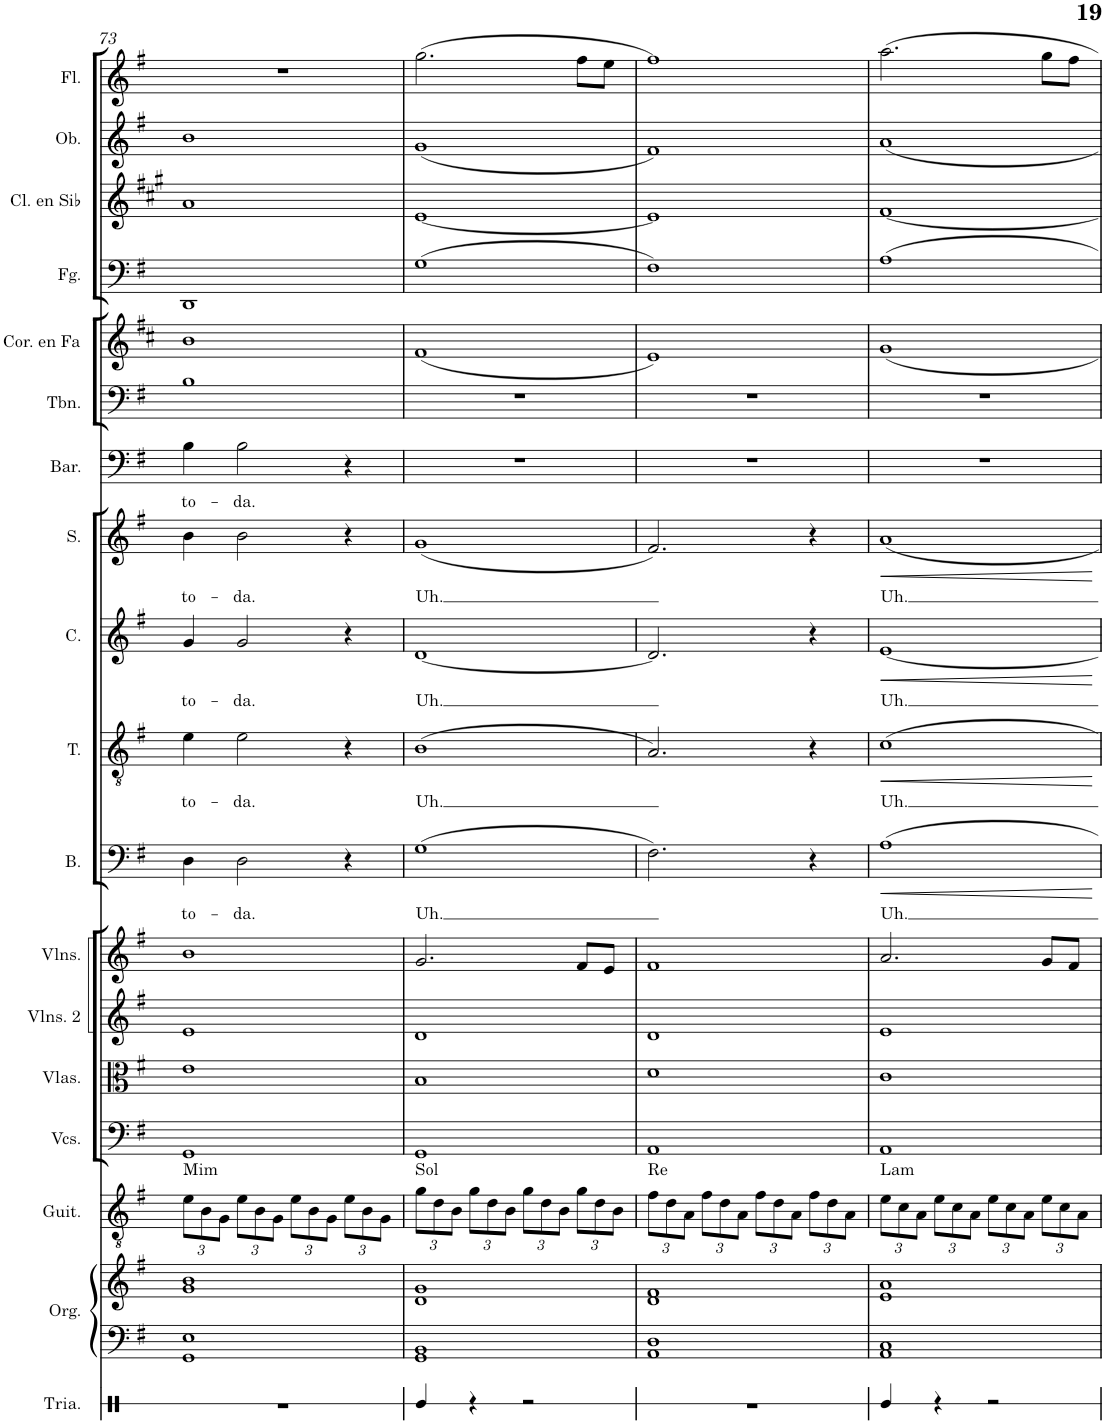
**kern	**kern	**kern	**kern	**harte	**kern	**kern	**kern	**kern	**kern	**text	**dynam	**kern	**text	**dynam	**kern	**text	**dynam	**kern	**text	**dynam	**kern	**text	**kern	**kern	**kern	**kern	**kern	**kern
*part18	*part17	*part17	*part16	*part16	*part15	*part14	*part13	*part12	*part11	*part11	*part11	*part10	*part10	*part10	*part9	*part9	*part9	*part8	*part8	*part8	*part7	*part7	*part6	*part5	*part4	*part3	*part2	*part1
*staff19	*staff18	*staff17	*staff16	*	*staff15	*staff14	*staff13	*staff12	*staff11	*staff11	*staff11	*staff10	*staff10	*staff10	*staff9	*staff9	*staff9	*staff8	*staff8	*staff8	*staff7	*staff7	*staff6	*staff5	*staff4	*staff3	*staff2	*staff1
*I"Triángulo	*I"Órgano	*	*I"Guitarra	*	*I"Violonchelos	*I"Violas	*I"Violines 2	*I"Violines 1	*I"Bajo	*	*	*I"Tenor	*	*	*I"Contralto	*	*	*I"Soprano	*	*	*I"Barítono	*	*I"Trombón	*I"Trompa en Fa	*I"Fagot	*I"Clarinete en Sib	*I"Oboe	*I"Flauta
*	*	*	*I'Guit.	*	*I'Vcs.	*I'Vlas.	*I'Vlns. 2	*I'Vlns. 1	*I'B.	*	*	*I'T.	*	*	*I'C.	*	*	*I'S.	*	*	*I'Bar.	*	*I'Tbn.	*	*I'Fg.	*I'Cl. en Sib	*I'Ob.	*I'Fl.
!!LO:PB:g=z
*clefX	*clefF4	*clefG2	*clefGv2	*	*clefF4	*clefC3	*clefG2	*clefG2	*clefF4	*	*	*clefGv2	*	*	*clefG2	*	*	*clefG2	*	*	*clefF4	*	*clefF4	*clefG2	*clefF4	*clefG2	*clefG2	*clefG2
*	*	*	*	*	*	*	*	*	*	*	*	*	*	*	*	*	*	*	*	*	*	*	*	*Trd4c7	*	*Trd1c2	*	*
*k[]	*k[f#]	*k[f#]	*k[f#]	*	*k[f#]	*k[f#]	*k[f#]	*k[f#]	*k[f#]	*	*	*k[f#]	*	*	*k[f#]	*	*	*k[f#]	*	*	*k[f#]	*	*k[f#]	*k[f#c#]	*k[f#]	*k[f#c#g#]	*k[f#]	*k[f#]
*M4/4	*M4/4	*M4/4	*M4/4	*	*M4/4	*M4/4	*M4/4	*M4/4	*M4/4	*	*	*M4/4	*	*	*M4/4	*	*	*M4/4	*	*	*M4/4	*	*M4/4	*M4/4	*M4/4	*M4/4	*M4/4	*M4/4
*	*	*	*Xbrackettup	*	*	*	*	*	*	*	*	*	*	*	*	*	*	*	*	*	*	*	*	*	*	*	*	*
=73	=73	=73	=73	=73	=73	=73	=73	=73	=73	=73	=73	=73	=73	=73	=73	=73	=73	=73	=73	=73	=73	=73	=73	=73	=73	=73	=73	=73
!	!	!	!	!LO:H:kt=Mim	!	!	!	!	!	!LO:LY:b	!	!	!LO:LY:b	!	!	!LO:LY:b	!	!	!LO:LY:b	!	!	!LO:LY:b	!	!	!	!	!	!
1r	1GG 1E	1g 1b	12e\L	N	1GG	1e	1e	1b	4D\	to-	.	4e\	to-	.	4g/	to-	.	4b\	to-	.	4B\	to-	1B	1b	1DD	1a	1b	1r
.	.	.	12B\	.	.	.	.	.	.	.	.	.	.	.	.	.	.	.	.	.	.	.	.	.	.	.	.	.
.	.	.	12G\J	.	.	.	.	.	.	.	.	.	.	.	.	.	.	.	.	.	.	.	.	.	.	.	.	.
!	!	!	!	!	!	!	!	!	!	!LO:LY:b	!	!	!LO:LY:b	!	!	!LO:LY:b	!	!	!LO:LY:b	!	!	!LO:LY:b	!	!	!	!	!	!
.	.	.	12e\L	.	.	.	.	.	2D\	-da.	.	2e\	-da.	.	2g/	-da.	.	2b\	-da.	.	2B\	-da.	.	.	.	.	.	.
.	.	.	12B\	.	.	.	.	.	.	.	.	.	.	.	.	.	.	.	.	.	.	.	.	.	.	.	.	.
.	.	.	12G\J	.	.	.	.	.	.	.	.	.	.	.	.	.	.	.	.	.	.	.	.	.	.	.	.	.
.	.	.	12e\L	.	.	.	.	.	.	.	.	.	.	.	.	.	.	.	.	.	.	.	.	.	.	.	.	.
.	.	.	12B\	.	.	.	.	.	.	.	.	.	.	.	.	.	.	.	.	.	.	.	.	.	.	.	.	.
.	.	.	12G\J	.	.	.	.	.	.	.	.	.	.	.	.	.	.	.	.	.	.	.	.	.	.	.	.	.
.	.	.	12e\L	.	.	.	.	.	4r	.	.	4r	.	.	4r	.	.	4r	.	.	4r	.	.	.	.	.	.	.
.	.	.	12B\	.	.	.	.	.	.	.	.	.	.	.	.	.	.	.	.	.	.	.	.	.	.	.	.	.
.	.	.	12G\J	.	.	.	.	.	.	.	.	.	.	.	.	.	.	.	.	.	.	.	.	.	.	.	.	.
=74	=74	=74	=74	=74	=74	=74	=74	=74	=74	=74	=74	=74	=74	=74	=74	=74	=74	=74	=74	=74	=74	=74	=74	=74	=74	=74	=74	=74
!	!	!	!	!LO:H:kt=Sol	!	!	!	!	!	!LO:LY:b	!	!	!LO:LY:b	!	!	!LO:LY:b	!	!	!LO:LY:b	!	!	!	!	!	!	!	!	!
4Re/	1GG 1BB	1d 1g	12g\L	N	1GG	1B	1d	2.g/	(1G	Uh.	.	(1B	Uh.	.	[1d	Uh.	.	(1g	Uh.	.	1r	.	1r	(1f#	(1G	[1e	(1g	(2.gg\
.	.	.	12d\	.	.	.	.	.	.	.	.	.	.	.	.	.	.	.	.	.	.	.	.	.	.	.	.	.
.	.	.	12B\J	.	.	.	.	.	.	.	.	.	.	.	.	.	.	.	.	.	.	.	.	.	.	.	.	.
4r	.	.	12g\L	.	.	.	.	.	.	.	.	.	.	.	.	.	.	.	.	.	.	.	.	.	.	.	.	.
.	.	.	12d\	.	.	.	.	.	.	.	.	.	.	.	.	.	.	.	.	.	.	.	.	.	.	.	.	.
.	.	.	12B\J	.	.	.	.	.	.	.	.	.	.	.	.	.	.	.	.	.	.	.	.	.	.	.	.	.
2r	.	.	12g\L	.	.	.	.	.	.	.	.	.	.	.	.	.	.	.	.	.	.	.	.	.	.	.	.	.
.	.	.	12d\	.	.	.	.	.	.	.	.	.	.	.	.	.	.	.	.	.	.	.	.	.	.	.	.	.
.	.	.	12B\J	.	.	.	.	.	.	.	.	.	.	.	.	.	.	.	.	.	.	.	.	.	.	.	.	.
.	.	.	12g\L	.	.	.	.	8f#/L	.	.	.	.	.	.	.	.	.	.	.	.	.	.	.	.	.	.	.	8ff#\L
.	.	.	12d\	.	.	.	.	.	.	.	.	.	.	.	.	.	.	.	.	.	.	.	.	.	.	.	.	.
.	.	.	.	.	.	.	.	8e/J	.	.	.	.	.	.	.	.	.	.	.	.	.	.	.	.	.	.	.	8ee\J
.	.	.	12B\J	.	.	.	.	.	.	.	.	.	.	.	.	.	.	.	.	.	.	.	.	.	.	.	.	.
=75	=75	=75	=75	=75	=75	=75	=75	=75	=75	=75	=75	=75	=75	=75	=75	=75	=75	=75	=75	=75	=75	=75	=75	=75	=75	=75	=75	=75
!	!	!	!	!LO:H:kt=Re	!	!	!	!	!	!	!	!	!	!	!	!	!	!	!	!	!	!	!	!	!	!	!	!
1r	1AA 1D	1d 1f#	12f#\L	N	1AA	1d	1d	1f#	2.F#\)	.	.	2.A/)	.	.	2.d/]	.	.	2.f#/)	.	.	1r	.	1r	1e)	1F#)	1e]	1f#)	1ff#)
.	.	.	12d\	.	.	.	.	.	.	.	.	.	.	.	.	.	.	.	.	.	.	.	.	.	.	.	.	.
.	.	.	12A\J	.	.	.	.	.	.	.	.	.	.	.	.	.	.	.	.	.	.	.	.	.	.	.	.	.
.	.	.	12f#\L	.	.	.	.	.	.	.	.	.	.	.	.	.	.	.	.	.	.	.	.	.	.	.	.	.
.	.	.	12d\	.	.	.	.	.	.	.	.	.	.	.	.	.	.	.	.	.	.	.	.	.	.	.	.	.
.	.	.	12A\J	.	.	.	.	.	.	.	.	.	.	.	.	.	.	.	.	.	.	.	.	.	.	.	.	.
.	.	.	12f#\L	.	.	.	.	.	.	.	.	.	.	.	.	.	.	.	.	.	.	.	.	.	.	.	.	.
.	.	.	12d\	.	.	.	.	.	.	.	.	.	.	.	.	.	.	.	.	.	.	.	.	.	.	.	.	.
.	.	.	12A\J	.	.	.	.	.	.	.	.	.	.	.	.	.	.	.	.	.	.	.	.	.	.	.	.	.
.	.	.	12f#\L	.	.	.	.	.	4r	.	.	4r	.	.	4r	.	.	4r	.	.	.	.	.	.	.	.	.	.
.	.	.	12d\	.	.	.	.	.	.	.	.	.	.	.	.	.	.	.	.	.	.	.	.	.	.	.	.	.
.	.	.	12A\J	.	.	.	.	.	.	.	.	.	.	.	.	.	.	.	.	.	.	.	.	.	.	.	.	.
=76	=76	=76	=76	=76	=76	=76	=76	=76	=76	=76	=76	=76	=76	=76	=76	=76	=76	=76	=76	=76	=76	=76	=76	=76	=76	=76	=76	=76
!	!	!	!	!LO:H:kt=Lam	!	!	!	!	!	!LO:LY:b	!LO:HP:b	!	!LO:LY:b	!LO:HP:b	!	!LO:LY:b	!LO:HP:b	!	!LO:LY:b	!LO:HP:b	!	!	!	!	!	!	!	!
4Re/	1AA 1C	1e 1a	12e\L	N	1AA	1c	1e	2.a/	1A	Uh.	<	1c	Uh.	<	[1e	Uh.	<	1a	Uh.	<	1r	.	1r	1g	1A	[1f#	1a	2.aa\
.	.	.	12c\	.	.	.	.	.	.	.	.	.	.	.	.	.	.	.	.	.	.	.	.	.	.	.	.	.
.	.	.	12A\J	.	.	.	.	.	.	.	.	.	.	.	.	.	.	.	.	.	.	.	.	.	.	.	.	.
4r	.	.	12e\L	.	.	.	.	.	.	.	.	.	.	.	.	.	.	.	.	.	.	.	.	.	.	.	.	.
.	.	.	12c\	.	.	.	.	.	.	.	.	.	.	.	.	.	.	.	.	.	.	.	.	.	.	.	.	.
.	.	.	12A\J	.	.	.	.	.	.	.	.	.	.	.	.	.	.	.	.	.	.	.	.	.	.	.	.	.
2r	.	.	12e\L	.	.	.	.	.	.	.	.	.	.	.	.	.	.	.	.	.	.	.	.	.	.	.	.	.
.	.	.	12c\	.	.	.	.	.	.	.	.	.	.	.	.	.	.	.	.	.	.	.	.	.	.	.	.	.
.	.	.	12A\J	.	.	.	.	.	.	.	.	.	.	.	.	.	.	.	.	.	.	.	.	.	.	.	.	.
.	.	.	12e\L	.	.	.	.	8g/L	.	.	.	.	.	.	.	.	.	.	.	.	.	.	.	.	.	.	.	8gg\L
.	.	.	12c\	.	.	.	.	.	.	.	.	.	.	.	.	.	.	.	.	.	.	.	.	.	.	.	.	.
.	.	.	.	.	.	.	.	8f#/J	.	.	.	.	.	.	.	.	.	.	.	.	.	.	.	.	.	.	.	8ff#\J
.	.	.	12A\J	.	.	.	.	.	.	.	.	.	.	.	.	.	.	.	.	.	.	.	.	.	.	.	.	.
.	.	.	.	.	.	.	.	.	.	.	[	.	.	[	.	.	[	.	.	[	.	.	.	.	.	.	.	.
=	=	=	=	=	=	=	=	=	=	=	=	=	=	=	=	=	=	=	=	=	=	=	=	=	=	=	=	=
*-	*-	*-	*-	*-	*-	*-	*-	*-	*-	*-	*-	*-	*-	*-	*-	*-	*-	*-	*-	*-	*-	*-	*-	*-	*-	*-	*-	*-
